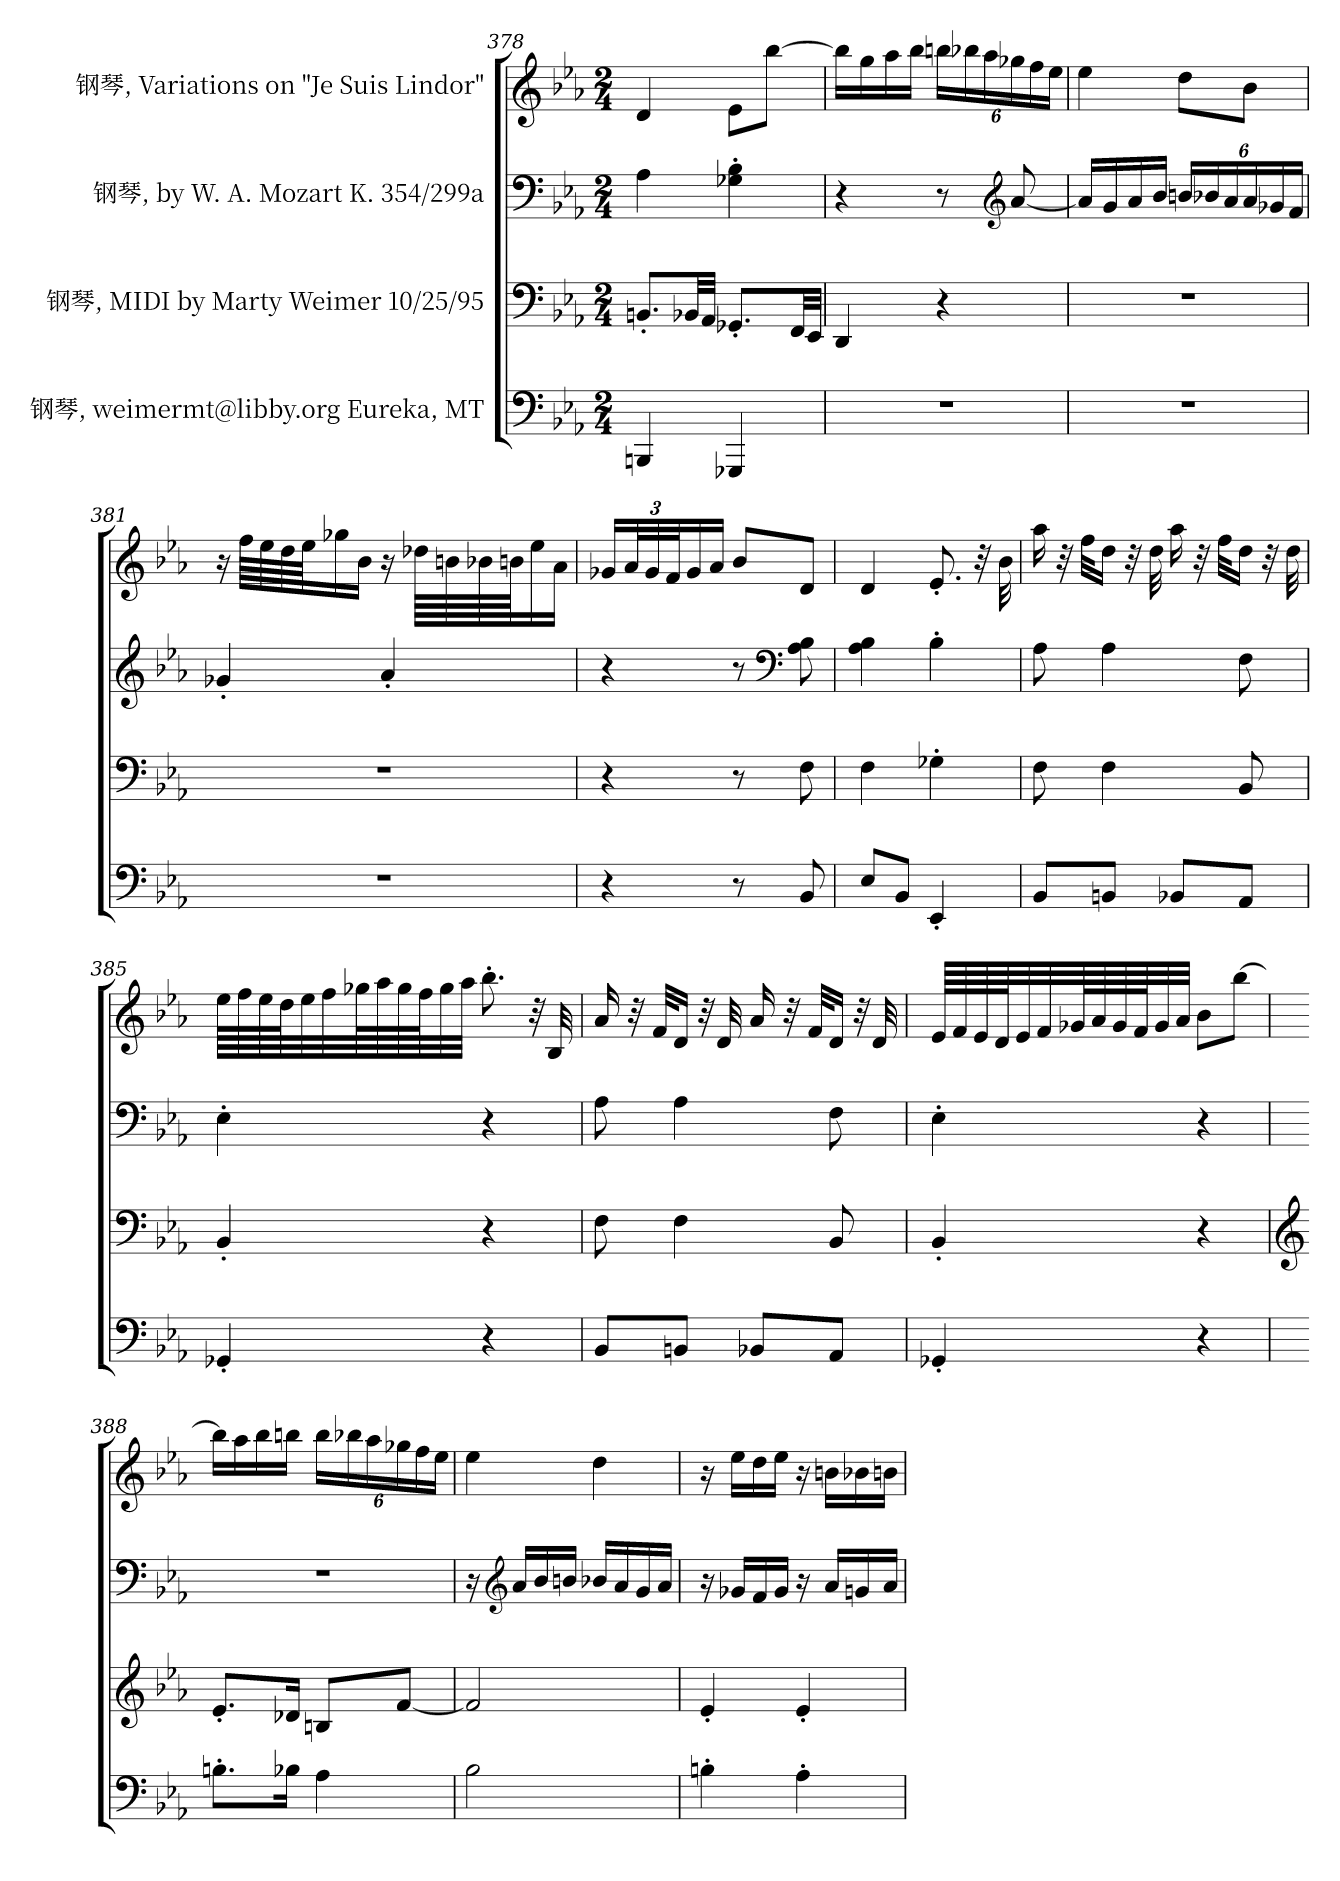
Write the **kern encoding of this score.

**kern	**kern	**kern	**kern
*part4	*part3	*part2	*part1
*staff4	*staff3	*staff2	*staff1
*I"钢琴, weimermt@libby.org  Eureka, MT	*I"钢琴, MIDI by Marty Weimer 10/25/95	*I"钢琴, by W. A. Mozart  K. 354/299a	*I"钢琴, Variations on &quot;Je Suis Lindor&quot;
*clefF4	*clefF4	*clefF4	*clefG2
*k[b-e-a-]	*k[b-e-a-]	*k[b-e-a-]	*k[b-e-a-]
*M2/4	*M2/4	*M2/4	*M2/4
=378	=378	=378	=378
4BBBn/	8.BBn'/L	4A-\	4d/
.	32BB-X/LL	.	.
.	32AA-/JJJ	.	.
4GGG-X/	8.GG-X'/L	4G-X\' 4B-\'	8e-\L
.	.	.	[8bb-\J
.	32FF/LL	.	.
.	32EE-/JJJ	.	.
=379	=379	=379	=379
2r	4DD/	4r	16bb-\LL]
.	.	.	16gg\
.	.	.	16aa-\
.	.	.	16bb-\JJ
*	*	*	*Xbrackettup
.	4r	8r	24bbn\LL
.	.	.	24bb-X\
.	.	.	24aa-\
*	*	*clefG2	*
.	.	[8a-/	24gg-X\
.	.	.	24ff\
.	.	.	24ee-\JJ
!!LO:LB:g=z
=380	=380	=380	=380
2r	2r	16a-/LL]	4ee-\
.	.	16g/	.
.	.	16a-/	.
.	.	16b-/JJ	.
*	*	*Xbrackettup	*
.	.	24bn/LL	8dd\L
.	.	24b-X/	.
.	.	24a-/	.
.	.	24a-/	8b-\J
.	.	24g-X/	.
.	.	24f/JJ	.
=381	=381	=381	=381
2r	2r	4g-X'/	16r
.	.	.	64ff\LLLL
.	.	.	64ee-\
.	.	.	64dd\
.	.	.	64ee-\JJ
.	.	.	16gg-X\
.	.	.	16b-\JJ
.	.	4a-'/	16r
.	.	.	64dd-X\LLLL
.	.	.	64bn\
.	.	.	64b-X\
.	.	.	64bn\JJ
.	.	.	16ee-\
.	.	.	16a-\JJ
=382	=382	=382	=382
4r	4r	4r	16g-X/LL
.	.	.	48a-/L
.	.	.	48g-/
.	.	.	48f/J
.	.	.	16g-/
.	.	.	16a-/JJ
8r	8r	8r	8b-/L
*	*	*clefF4	*
8BB-/	8F\	8A-\ 8B-\	8d/J
!!LO:LB:g=z
=383	=383	=383	=383
8E-/L	4F\	4A-\ 4B-\	4d/
8BB-/J	.	.	.
4EE-'/	4G-X'\	4B-'\	8.e-'/
.	.	.	32r
.	.	.	32b-\
=384	=384	=384	=384
8BB-/L	8F\	8A-\	16aa-\
.	.	.	32r
.	.	.	32ff\KLL
8BBn/J	4F\	4A-\	16dd\JJ
.	.	.	32r
.	.	.	32dd\
8BB-X/L	.	.	16aa-\
.	.	.	32r
.	.	.	32ff\KLL
8AA-/J	8BB-/	8F\	16dd\JJ
.	.	.	32r
.	.	.	32dd\
=385	=385	=385	=385
4GG-X'/	4BB-'/	4E-'\	64ee-\LLLL
.	.	.	64ff\
.	.	.	64ee-\
.	.	.	64dd\J
.	.	.	32ee-\
.	.	.	32ff\
.	.	.	64gg-X\L
.	.	.	64aa-\
.	.	.	64gg-\
.	.	.	64ff\J
.	.	.	32gg-\
.	.	.	32aa-\JJJ
4r	4r	4r	8.bb-'\
.	.	.	32r
.	.	.	32B-/
!!LO:PB:g=z
=386	=386	=386	=386
8BB-/L	8F\	8A-\	16a-/
.	.	.	32r
.	.	.	32f/KLL
8BBn/J	4F\	4A-\	16d/JJ
.	.	.	32r
.	.	.	32d/
8BB-X/L	.	.	16a-/
.	.	.	32r
.	.	.	32f/KLL
8AA-/J	8BB-/	8F\	16d/JJ
.	.	.	32r
.	.	.	32d/
=387	=387	=387	=387
4GG-X'/	4BB-'/	4E-'\	64e-/LLLL
.	.	.	64f/
.	.	.	64e-/
.	.	.	64d/J
.	.	.	32e-/
.	.	.	32f/
.	.	.	64g-X/L
.	.	.	64a-/
.	.	.	64g-/
.	.	.	64f/J
.	.	.	32g-/
.	.	.	32a-/JJJ
4r	4r	4r	8b-\L
.	.	.	[8bb-\J
!!LO:LB:g=z
=388	=388	=388	=388
*	*clefG2	*	*
8.Bn'\L	8.e-'/L	2r	16bb-\LL]
.	.	.	16aa-\
.	.	.	16bb-\
16B-X\Jk	16d-X/Jk	.	16bbn\JJ
4A-\	8Bn/L	.	24bb\LL
.	.	.	24bb-X\
.	.	.	24aa-\
.	[8f/J	.	24gg-X\
.	.	.	24ff\
.	.	.	24ee-\JJ
=389	=389	=389	=389
2B-\	2f/]	16r	4ee-\
*	*	*clefG2	*
.	.	16a-/LL	.
.	.	16b-/	.
.	.	16bn/JJ	.
.	.	16b-X/LL	4dd\
.	.	16a-/	.
.	.	16g/	.
.	.	16a-/JJ	.
=390	=390	=390	=390
4Bn'\	4e-'/	16r	16r
.	.	16g-X/LL	16ee-\LL
.	.	16f/	16dd\
.	.	16g-/JJ	16ee-\JJ
4A-'\	4e-'/	16r	16r
.	.	16a-/LL	16bn\LL
.	.	16gn/	16b-X\
.	.	16a-/JJ	16bn\JJ
=	=	=	=
*-	*-	*-	*-
